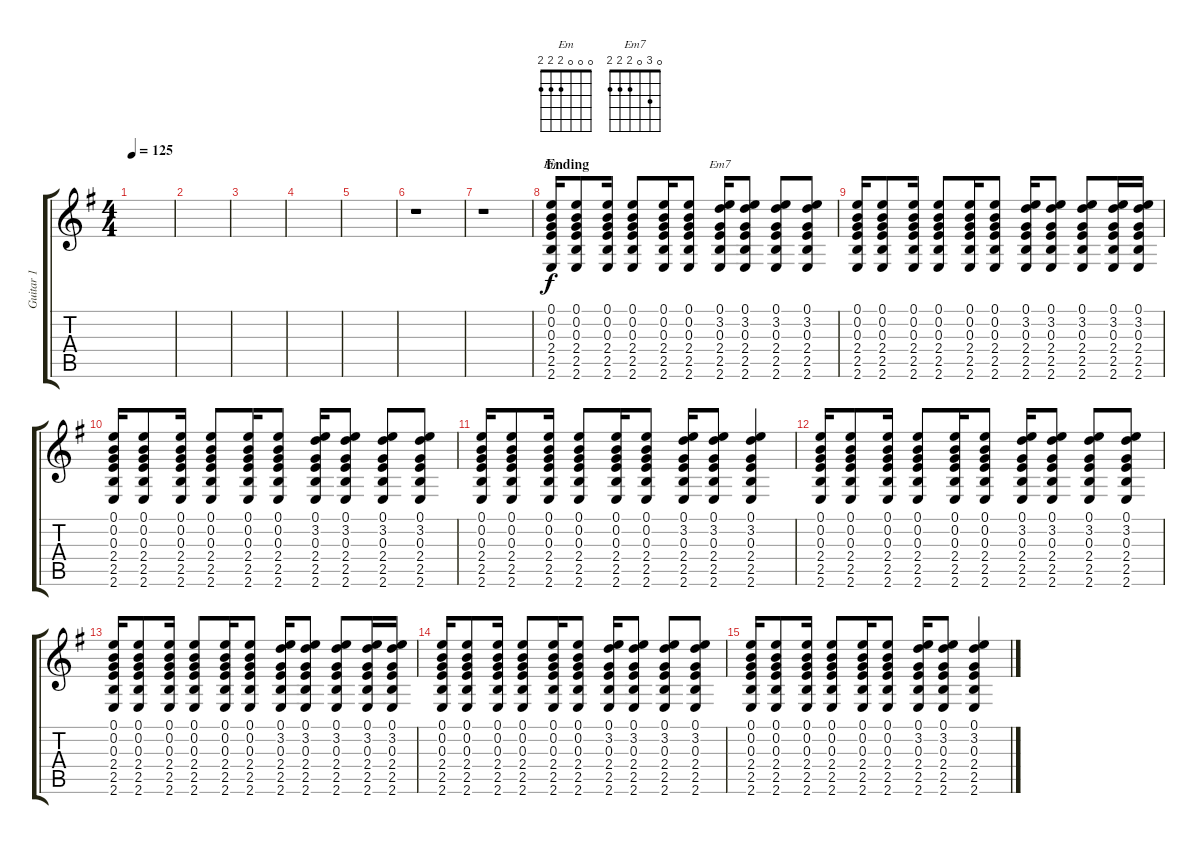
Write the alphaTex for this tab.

\track ("Guitar 1" "Guitar 1") {instrument electricguitarclean}
\staff {score tabs}
\tuning (E4 B3 G3 D3 A2 D2) {hide}
\chord ("Em" 0 0 0 2 2 2)
\chord ("Em7" 0 3 0 2 2 2)
\ts (4 4)
\tempo 125
\clef g2
\ks eminor
|
|
|
|
|
r.1 |
r.1 |
\section ("" "Ending")
(0.1 0.2 0.3 2.4 2.5 2.6).16{ch "Em" dy f} (0.1 0.2 0.3 2.4 2.5 2.6).8 (0.1 0.2 0.3 2.4 2.5 2.6).16 (0.1 0.2 0.3 2.4 2.5 2.6).8 (0.1 0.2 0.3 2.4 2.5 2.6).16 (0.1 0.2 0.3 2.4 2.5 2.6).8 (0.1 3.2 0.3 2.4 2.5 2.6).16{ch "Em7"} (0.1 3.2 0.3 2.4 2.5 2.6).8 (0.1 3.2 0.3 2.4 2.5 2.6).8 (0.1 3.2 0.3 2.4 2.5 2.6).8 |
(0.1 0.2 0.3 2.4 2.5 2.6).16 (0.1 0.2 0.3 2.4 2.5 2.6).8 (0.1 0.2 0.3 2.4 2.5 2.6).16 (0.1 0.2 0.3 2.4 2.5 2.6).8 (0.1 0.2 0.3 2.4 2.5 2.6).16 (0.1 0.2 0.3 2.4 2.5 2.6).8 (0.1 3.2 0.3 2.4 2.5 2.6).16 (0.1 3.2 0.3 2.4 2.5 2.6).8 (0.1 3.2 0.3 2.4 2.5 2.6).8 (0.1 3.2 0.3 2.4 2.5 2.6).16 (0.1 3.2 0.3 2.4 2.5 2.6).16 |
(0.1 0.2 0.3 2.4 2.5 2.6).16 (0.1 0.2 0.3 2.4 2.5 2.6).8 (0.1 0.2 0.3 2.4 2.5 2.6).16 (0.1 0.2 0.3 2.4 2.5 2.6).8 (0.1 0.2 0.3 2.4 2.5 2.6).16 (0.1 0.2 0.3 2.4 2.5 2.6).8 (0.1 3.2 0.3 2.4 2.5 2.6).16 (0.1 3.2 0.3 2.4 2.5 2.6).8 (0.1 3.2 0.3 2.4 2.5 2.6).8 (0.1 3.2 0.3 2.4 2.5 2.6).8 |
(0.1 0.2 0.3 2.4 2.5 2.6).16 (0.1 0.2 0.3 2.4 2.5 2.6).8 (0.1 0.2 0.3 2.4 2.5 2.6).16 (0.1 0.2 0.3 2.4 2.5 2.6).8 (0.1 0.2 0.3 2.4 2.5 2.6).16 (0.1 0.2 0.3 2.4 2.5 2.6).8 (0.1 3.2 0.3 2.4 2.5 2.6).16 (0.1 3.2 0.3 2.4 2.5 2.6).8 (0.1 3.2 0.3 2.4 2.5 2.6).4 |
(0.1 0.2 0.3 2.4 2.5 2.6).16 (0.1 0.2 0.3 2.4 2.5 2.6).8 (0.1 0.2 0.3 2.4 2.5 2.6).16 (0.1 0.2 0.3 2.4 2.5 2.6).8 (0.1 0.2 0.3 2.4 2.5 2.6).16 (0.1 0.2 0.3 2.4 2.5 2.6).8 (0.1 3.2 0.3 2.4 2.5 2.6).16 (0.1 3.2 0.3 2.4 2.5 2.6).8 (0.1 3.2 0.3 2.4 2.5 2.6).8 (0.1 3.2 0.3 2.4 2.5 2.6).8 |
(0.1 0.2 0.3 2.4 2.5 2.6).16 (0.1 0.2 0.3 2.4 2.5 2.6).8 (0.1 0.2 0.3 2.4 2.5 2.6).16 (0.1 0.2 0.3 2.4 2.5 2.6).8 (0.1 0.2 0.3 2.4 2.5 2.6).16 (0.1 0.2 0.3 2.4 2.5 2.6).8 (0.1 3.2 0.3 2.4 2.5 2.6).16 (0.1 3.2 0.3 2.4 2.5 2.6).8 (0.1 3.2 0.3 2.4 2.5 2.6).8 (0.1 3.2 0.3 2.4 2.5 2.6).16 (0.1 3.2 0.3 2.4 2.5 2.6).16 |
(0.1 0.2 0.3 2.4 2.5 2.6).16 (0.1 0.2 0.3 2.4 2.5 2.6).8 (0.1 0.2 0.3 2.4 2.5 2.6).16 (0.1 0.2 0.3 2.4 2.5 2.6).8 (0.1 0.2 0.3 2.4 2.5 2.6).16 (0.1 0.2 0.3 2.4 2.5 2.6).8 (0.1 3.2 0.3 2.4 2.5 2.6).16 (0.1 3.2 0.3 2.4 2.5 2.6).8 (0.1 3.2 0.3 2.4 2.5 2.6).8 (0.1 3.2 0.3 2.4 2.5 2.6).8 |
(0.1 0.2 0.3 2.4 2.5 2.6).16 (0.1 0.2 0.3 2.4 2.5 2.6).8 (0.1 0.2 0.3 2.4 2.5 2.6).16 (0.1 0.2 0.3 2.4 2.5 2.6).8 (0.1 0.2 0.3 2.4 2.5 2.6).16 (0.1 0.2 0.3 2.4 2.5 2.6).8 (0.1 3.2 0.3 2.4 2.5 2.6).16 (0.1 3.2 0.3 2.4 2.5 2.6).8 (0.1 3.2 0.3 2.4 2.5 2.6).4
